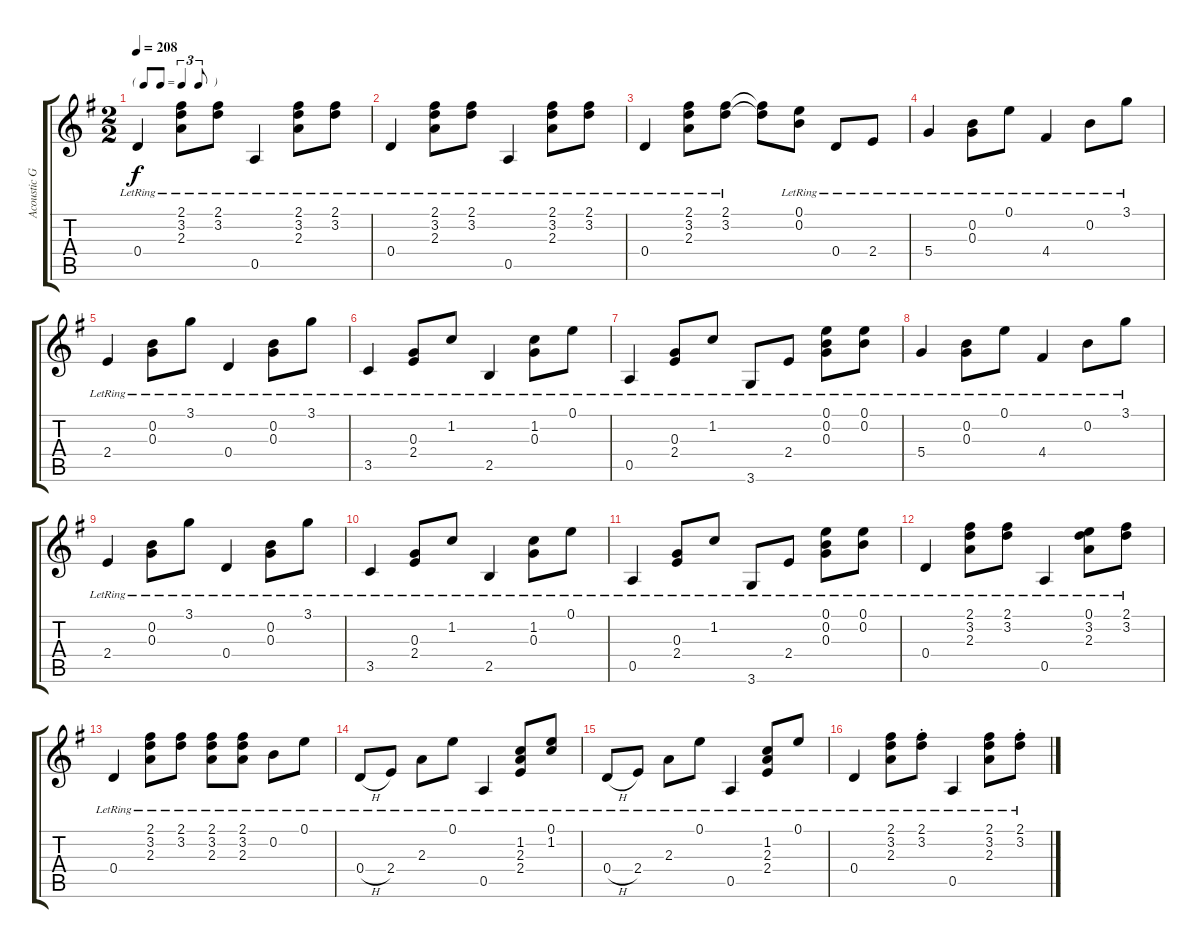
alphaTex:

\track ("Acoustic Guitar" "Acoustic G") {instrument acousticguitarsteel}
\staff {score tabs}
\tuning (E4 B3 G3 D3 A2 E2) {hide}
\ts (2 2)
\tf triplet8th
\tempo 208
\clef g2
\ks g
0.4{lr}.4{dy f} (2.1{lr} 3.2{lr} 2.3{lr}).8 (2.1{lr} 3.2{lr}).8 0.5{lr}.4 (2.1{lr} 3.2{lr} 2.3{lr}).8 (2.1{lr} 3.2{lr}).8 |
0.4{lr}.4 (2.1{lr} 3.2{lr} 2.3{lr}).8 (2.1{lr} 3.2{lr}).8 0.5{lr}.4 (2.1{lr} 3.2{lr} 2.3{lr}).8 (2.1{lr} 3.2{lr}).8 |
0.4{lr}.4 (2.1{lr} 3.2{lr} 2.3{lr}).8 (2.1{lr} 3.2{lr}).8 (2.1{t} 3.2{t}).8 (0.1{lr} 0.2{lr}).8 0.4{lr}.8 2.4{lr}.8 |
5.4{lr}.4 (0.2{lr} 0.3{lr}).8 0.1{lr}.8 4.4{lr}.4 0.2{lr}.8 3.1{lr}.8 |
2.4{lr}.4 (0.2{lr} 0.3{lr}).8 3.1{lr}.8 0.4{lr}.4 (0.2{lr} 0.3{lr}).8 3.1{lr}.8 |
3.5{lr}.4 (0.3{lr} 2.4{lr}).8 1.2{lr}.8 2.5{lr}.4 (1.2{lr} 0.3{lr}).8 0.1{lr}.8 |
0.5{lr}.4 (0.3{lr} 2.4{lr}).8 1.2{lr}.8 3.6{lr}.8 2.4{lr}.8 (0.1{lr} 0.2{lr} 0.3{lr}).8 (0.1{lr} 0.2{lr}).8 |
5.4{lr}.4 (0.2{lr} 0.3{lr}).8 0.1{lr}.8 4.4{lr}.4 0.2{lr}.8 3.1{lr}.8 |
2.4{lr}.4 (0.2{lr} 0.3{lr}).8 3.1{lr}.8 0.4{lr}.4 (0.2{lr} 0.3{lr}).8 3.1{lr}.8 |
3.5{lr}.4 (0.3{lr} 2.4{lr}).8 1.2{lr}.8 2.5{lr}.4 (1.2{lr} 0.3{lr}).8 0.1{lr}.8 |
0.5{lr}.4 (0.3{lr} 2.4{lr}).8 1.2{lr}.8 3.6{lr}.8 2.4{lr}.8 (0.1{lr} 0.2{lr} 0.3{lr}).8 (0.1{lr} 0.2{lr}).8 |
0.4{lr}.4 (2.1{lr} 3.2{lr} 2.3{lr}).8 (2.1{lr} 3.2{lr}).8 0.5{lr}.4 (0.1{lr} 3.2{lr} 2.3{lr}).8 (2.1{lr} 3.2{lr}).8 |
0.4{lr}.4 (2.1{lr} 3.2{lr} 2.3{lr}).8 (2.1{lr} 3.2{lr}).8 (2.1{lr} 3.2{lr} 2.3{lr}).8 (2.1{lr} 3.2{lr} 2.3{lr}).8 0.2{lr}.8 0.1{lr}.8 |
0.4{h lr}.8 2.4{lr}.8 2.3{lr}.8 0.1{lr}.8 0.5{lr}.4 (1.2{lr} 2.3{lr} 2.4{lr}).8 (0.1{lr} 1.2{lr}).8 |
0.4{h lr}.8 2.4{lr}.8 2.3{lr}.8 0.1{lr}.8 0.5{lr}.4 (1.2{lr} 2.3{lr} 2.4{lr}).8 0.1{lr}.8 |
0.4{lr}.4 (2.1{lr} 3.2{lr} 2.3{lr}).8 (2.1{st lr} 3.2{st lr}).8 0.5{lr}.4 (2.1{lr} 3.2{lr} 2.3{lr}).8 (2.1{st lr} 3.2{st lr}).8
